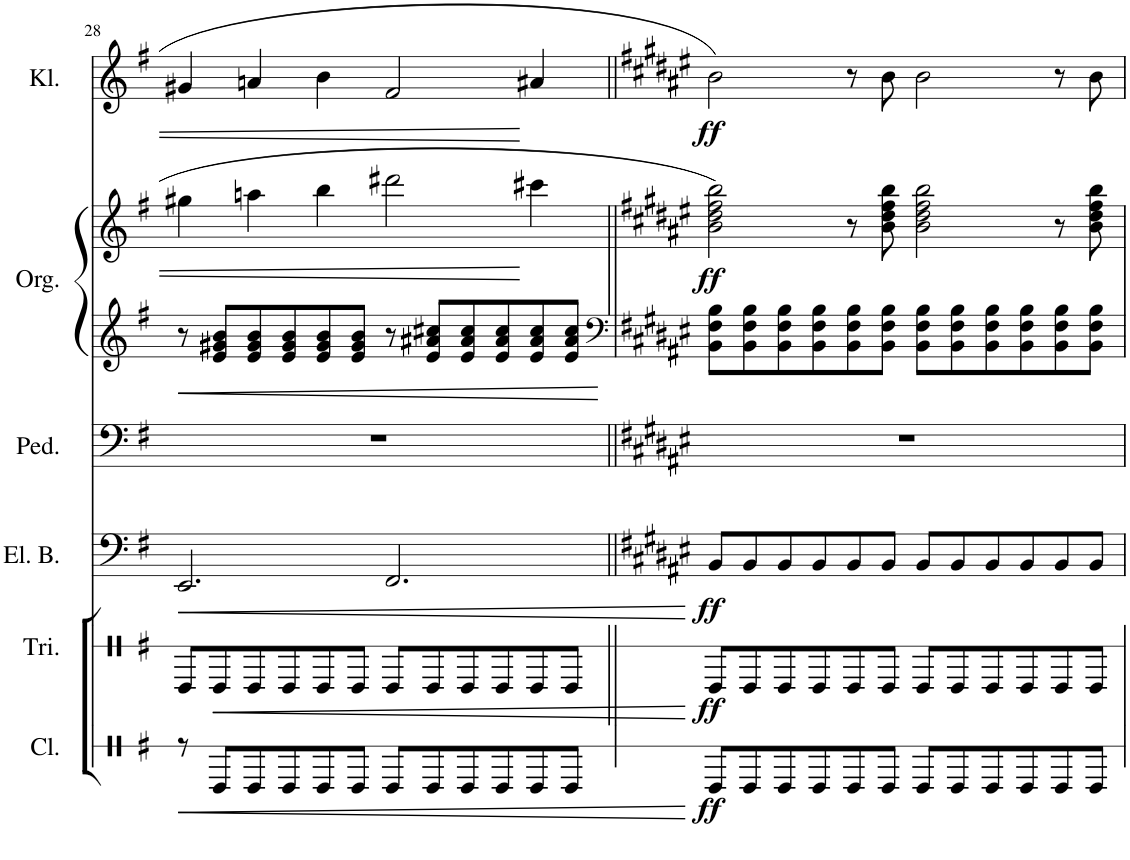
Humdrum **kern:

**kern	**dynam	**kern	**dynam	**kern	**dynam	**kern	**kern	**kern	**dynam	**kern	**dynam
*part6	*part6	*part5	*part5	*part4	*part4	*part3	*part2	*part2	*part2	*part1	*part1
*staff7	*staff7	*staff6	*staff6	*staff5	*staff5	*staff4	*staff3	*staff2	*staff2/3	*staff1	*staff1
*I"Claves	*	*I"Triangel	*	*I"Electric Bass	*	*I"Org. Pedal	*I"Orgel	*	*	*I"Klarinette	*
*I'Cl.	*	*I'Tri.	*	*I'El. B.	*	*I'Ped.	*I'Org.	*	*	*I'Kl.	*
!!LO:PB:g=z
*clefX	*	*clefX	*	*clefF4	*	*clefF4	*clefG2	*clefG2	*	*clefG2	*
*Trd1c2	*	*	*	*	*	*	*	*	*	*Trd1c2	*
*k[f#]	*	*k[f#]	*	*k[f#]	*	*k[f#]	*k[f#]	*k[f#]	*	*k[f#]	*
*M6/4	*	*M6/4	*	*M6/4	*	*M6/4	*M6/4	*M6/4	*	*M6/4	*
=28	=28	=28	=28	=28	=28	=28	=28	=28	=28	=28	=28
!	!LO:HP:b	!	!	!	!LO:HP:b	!	!	!	!	!	!
8r	<	8e/L	.	2.EE/	<	1.r	8r	4gg#X\	.	4g#X/	.
!	!	!	!LO:HP:b	!	!	!	!	!	!	!	!
8e/L	.	8e/	<	.	.	.	8e/ 8g#X/ 8b/L	.	.	.	.
8e/	.	8e/	.	.	.	.	8e/ 8g#/ 8b/	4aan\	.	4an/	.
8e/	.	8e/	.	.	.	.	8e/ 8g#/ 8b/	.	.	.	.
8e/	.	8e/	.	.	.	.	8e/ 8g#/ 8b/	4bb\	.	4b\	.
8e/J	.	8e/J	.	.	.	.	8e/ 8g#/ 8b/J	.	.	.	.
8e/L	.	8e/L	.	2.FF#/	.	.	8r	2ddd#X\	.	2f#/	.
8e/	.	8e/	.	.	.	.	8e/ 8a#X/ 8cc#X/L	.	.	.	.
8e/	.	8e/	.	.	.	.	8e/ 8a#/ 8cc#/	.	.	.	.
8e/	.	8e/	.	.	.	.	8e/ 8a#/ 8cc#/	.	.	.	.
8e/	.	8e/	.	.	.	.	8e/ 8a#/ 8cc#/	4ccc#X\	.	4a#X/	.
8e/J	.	8e/J	.	.	.	.	8e/ 8a#/ 8cc#/J	.	.	.	.
.	[	.	[	.	[	.	.	.	.	.	.
=29||	=29||	=29||	=29||	=29||	=29||	=29||	=29||	=29||	=29||	=29||	=29||
*	*	*	*	*	*	*	*clefF4	*	*	*	*
*	*	*	*	*k[f#c#g#d#a#e#]	*	*k[f#c#g#d#a#e#]	*k[f#c#g#d#a#e#]	*k[f#c#g#d#a#e#]	*	*k[f#c#g#d#a#e#]	*
*	*	*	*	*F#:	*	*F#:	*F#:	*F#:	*	*F#:	*
!	!LO:DY:b	!	!LO:DY:b	!	!LO:DY:b	!	!	!	!LO:DY:b	!	!LO:DY:b
8e/L	ff	8e/L	ff	8BB/L	ff	1.r	8BB\ 8F#\ 8B\L	2b\ 2dd#\ 2ff#\ 2bb\	ff	2b\	ff
8e/	.	8e/	.	8BB/	.	.	8BB\ 8F#\ 8B\	.	.	.	.
8e/	.	8e/	.	8BB/	.	.	8BB\ 8F#\ 8B\	.	.	.	.
8e/	.	8e/	.	8BB/	.	.	8BB\ 8F#\ 8B\	.	.	.	.
8e/	.	8e/	.	8BB/	.	.	8BB\ 8F#\ 8B\	8r	.	8r	.
8e/J	.	8e/J	.	8BB/J	.	.	8BB\ 8F#\ 8B\J	8b\ 8dd#\ 8ff#\ 8bb\	.	8b\	.
8e/L	.	8e/L	.	8BB/L	.	.	8BB\ 8F#\ 8B\L	2b\ 2dd#\ 2ff#\ 2bb\	.	2b\	.
8e/	.	8e/	.	8BB/	.	.	8BB\ 8F#\ 8B\	.	.	.	.
8e/	.	8e/	.	8BB/	.	.	8BB\ 8F#\ 8B\	.	.	.	.
8e/	.	8e/	.	8BB/	.	.	8BB\ 8F#\ 8B\	.	.	.	.
8e/	.	8e/	.	8BB/	.	.	8BB\ 8F#\ 8B\	8r	.	8r	.
8e/J	.	8e/J	.	8BB/J	.	.	8BB\ 8F#\ 8B\J	8b\ 8dd#\ 8ff#\ 8bb\	.	8b\	.
=	=	=	=	=	=	=	=	=	=	=	=
*-	*-	*-	*-	*-	*-	*-	*-	*-	*-	*-	*-
